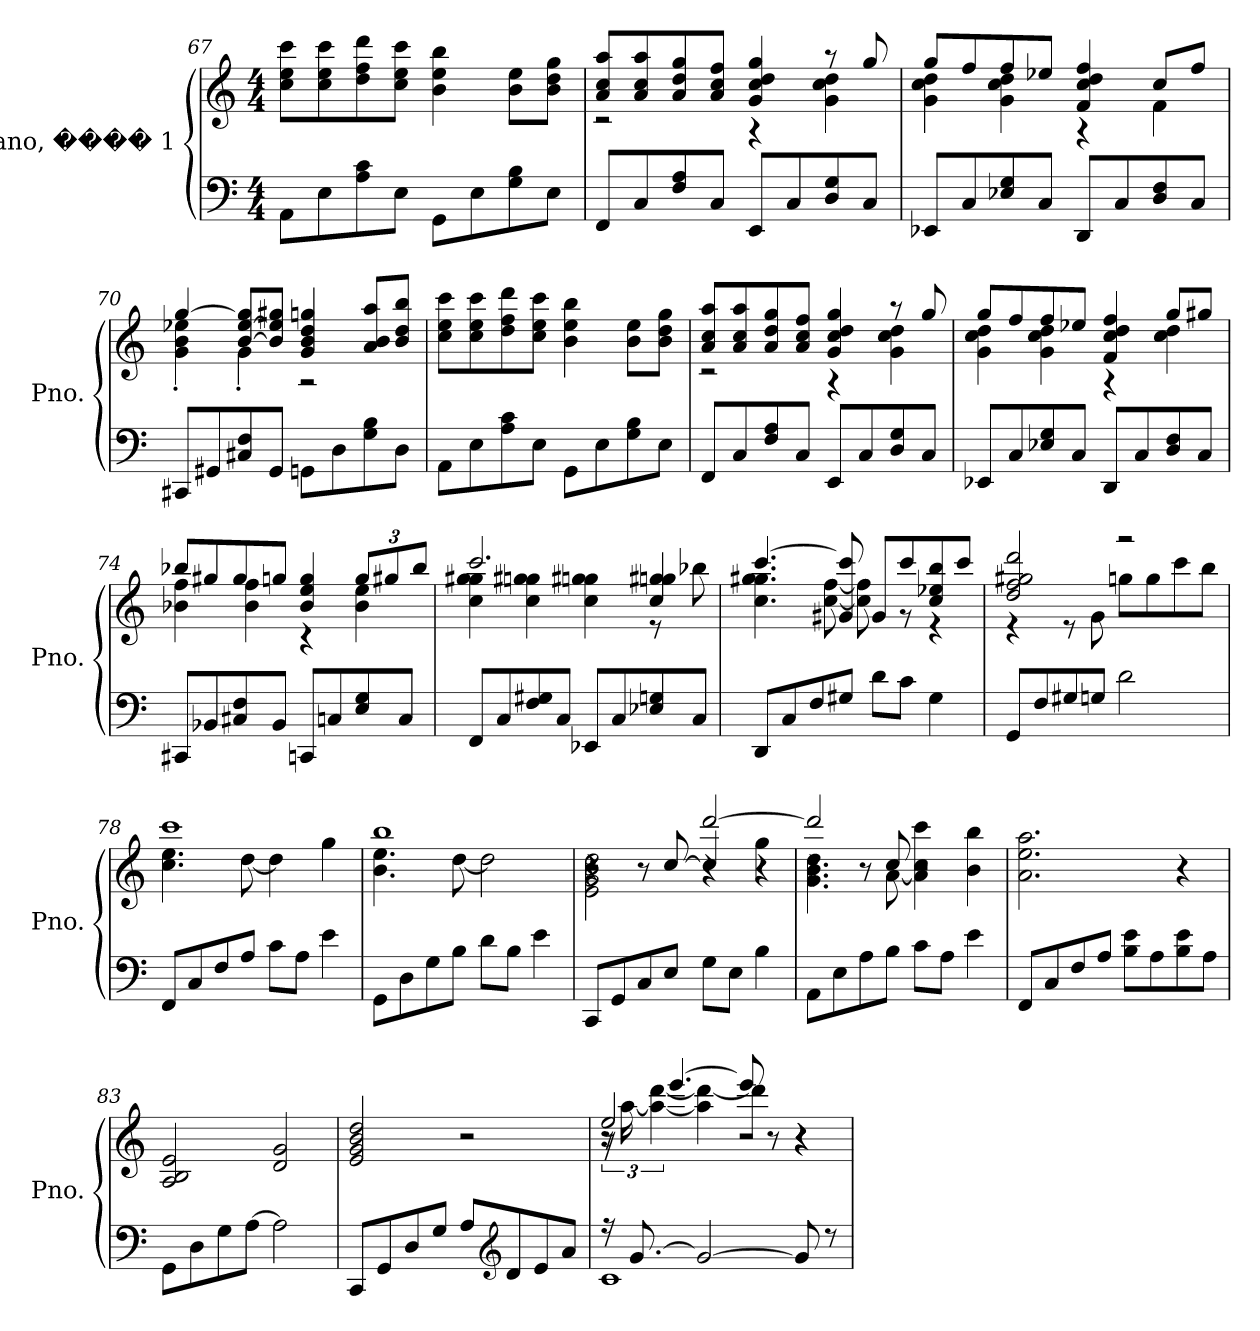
**kern	**kern
*part1	*part1
*staff2	*staff1
*I"Piano, ���� 1	*
*I'Pno.	*
!!LO:LB:g=z
*clefF4	*clefG2
*k[]	*k[]
*M4/4	*M4/4
=67	=67
8AA\L	8cc\ 8ee\ 8ccc\L
8E\	8cc\ 8ee\ 8ccc\
8A\ 8c\	8dd\ 8ff\ 8ddd\
8E\J	8cc\ 8ee\ 8ccc\J
8GG\L	4b\ 4ee\ 4bb\
8E\	.
8G\ 8B\	8b\ 8ee\L
8E\J	8b\ 8dd\ 8gg\J
=68	=68
*	*^
8FF/L	8a/ 8cc/ 8aa/L	2r
8C/	8a/ 8cc/ 8aa/	.
8F/ 8A/	8a/ 8dd/ 8gg/	.
8C/J	8a/ 8cc/ 8ff/J	.
8EE/L	4g/ 4cc/ 4dd/ 4gg/	4r
8C/	.	.
8D/ 8G/	8r	4g\ 4cc\ 4dd\
8C/J	8gg/	.
=69	=69	=69
8EE-X/L	8gg/L	4g\ 4cc\ 4dd\
8C/	8ff/	.
8E-X/ 8G/	8ff/	4g\ 4cc\ 4dd\
8C/J	8ee-X/J	.
8DD/L	4f/ 4cc/ 4dd/ 4ff/	4r
8C/	.	.
8D/ 8F/	8cc/L	4f\
8C/J	8ff/J	.
=70	=70	=70
8CC#X/L	[4gg/	4g\' 4b\' 4ee-X\'
8GG#X/	.	.
8C#X/ 8F/	[8b/ [8ee-/ 8gg/]L	4g'\
8GG#/J	8b/] 8ee-/] 8gg#X/J	.
8GGn\L	4g/ 4b/ 4dd/ 4ggn/	2r
8D\	.	.
8G\ 8B\	8a/ 8b/ 8aa/L	.
8D\J	8b/ 8dd/ 8bb/J	.
*	*v	*v
!!LO:LB:g=z
=71	=71
8AA\L	8cc\ 8ee\ 8ccc\L
8E\	8cc\ 8ee\ 8ccc\
8A\ 8c\	8dd\ 8ff\ 8ddd\
8E\J	8cc\ 8ee\ 8ccc\J
8GG\L	4b\ 4ee\ 4bb\
8E\	.
8G\ 8B\	8b\ 8ee\L
8E\J	8b\ 8dd\ 8gg\J
=72	=72
*	*^
8FF/L	8a/ 8cc/ 8aa/L	2r
8C/	8a/ 8cc/ 8aa/	.
8F/ 8A/	8a/ 8dd/ 8gg/	.
8C/J	8a/ 8cc/ 8ff/J	.
8EE/L	4g/ 4cc/ 4dd/ 4gg/	4r
8C/	.	.
8D/ 8G/	8r	4g\ 4cc\ 4dd\
8C/J	8gg/	.
=73	=73	=73
8EE-X/L	8gg/L	4g\ 4cc\ 4dd\
8C/	8ff/	.
8E-X/ 8G/	8ff/	4g\ 4cc\ 4dd\
8C/J	8ee-X/J	.
8DD/L	4f/ 4cc/ 4dd/ 4ff/	4r
8C/	.	.
8D/ 8F/	8gg/L	4cc\ 4dd\
8C/J	8gg#X/J	.
=74	=74	=74
8CC#X/L	8bb-X/L	4b-X\ 4ff\
8BB-X/	8gg#X/	.
8C#X/ 8F/	8gg#/	4b-\ 4ff\
8BB-/J	8ggn/J	.
8CCn/L	4b-/ 4ee/ 4gg/	4r
8Cn/	.	.
*	*Xbrackettup	*
8E/ 8G/	12gg/L	4b-\ 4ee\
.	12gg#X/	.
8C/J	.	.
.	12bb-/J	.
!!LO:LB:g=z	!!
=75	=75	=75
8FF/L	2.ccc/	4cc\ 4gg\ 4gg#X\
8C/	.	.
8F/ 8G#X/	.	4cc\ 4ggn\ 4gg#X\
8C/J	.	.
8EE-X/L	.	4cc\ 4ggn\ 4gg#X\
8C/	.	.
8E-X/ 8Gn/	4cc/ 4ggn/ 4gg#X/	8r
8C/J	.	8bb-X\
=76	=76	=76
8DD/L	[4.ccc/	4.cc\ 4.gg\ 4.gg#X\
8C/	.	.
8F/	.	.
8G#X/J	8g#X/ 8ccc/]	[8cc\ [8ff\
8d\L	8g#/L	8cc\] 8ff\]
8c\J	8ccc/	8r
4G#\	8cc/ 8ee-X/ 8bb/	4r
.	8ccc/J	.
=77	=77	=77
8GG/L	2dd/ 2ff/ 2gg#X/ 2ddd/	4r
8F/	.	.
8G#X/	.	8r
8Gn/J	.	8g\
2d\	2r	8ggn\L
.	.	8gg\
.	.	8ccc\
.	.	8bb\J
!!LO:LB:g=z	!!
=78	=78	=78
8FF/L	1ccc	4.cc\ 4.ee\
8C/	.	.
8F/	.	.
8A/J	.	[8dd\
8c\L	.	4dd\]
8A\J	.	.
4e\	.	4gg\
=79	=79	=79
8GG\L	1bb	4.b\ 4.ee\
8D\	.	.
8G\	.	.
8B\J	.	[8dd\
8d\L	.	2dd\]
8B\J	.	.
4e\	.	.
=80	=80	=80
*	*	*^
8CC/L	2r	2e\ 2g\ 2b\ 2dd\	4r
8GG/	.	.	.
8C/	.	.	8r
8E/J	.	.	[8cc/
8G\L	[2ddd/	4r	4cc/]
8E\J	.	.	.
4B\	.	4gg\	4r
=81	=81	=81	=81
8AA\L	2ddd/]	4.g\ 4.b\ 4.dd\	4r
8E\	.	.	.
8A\	.	.	8r
8B\J	.	[8a\	8cc/
8c\L	2r	4a\] 4cc\ 4ccc\	2r
8A\J	.	.	.
4e\	.	4b\ 4bb\	.
*	*v	*v	*v
=82	=82
8FF/L	2.a\ 2.ee\ 2.aa\
8C/	.
8F/	.
8A/J	.
8B\ 8e\L	.
8A\	.
8B\ 8e\	4r
8A\J	.
!!LO:LB:g=z
=83	=83
8GG\L	2A/ 2B/ 2e/
8D\	.
8G\	.
[8A\J	.
2A\]	2d/ 2g/
=84	=84
8CC/L	2e/ 2g/ 2b/ 2dd/
8GG/	.
8D/	.
8G/J	.
8A/L	2r
*clefG2	*
8d/	.
8e/	.
8a/J	.
=85	=85
*^	*^
*	*	*	*brackettup
*v	*v	*	*
*	*v	*v
*	*MM50
*^	*^
*	*	*	*^
16r	1c	8r	24r	2ee/
.	.	.	[24aa\	.
[8.g/	.	.	.	.
.	.	.	6aa\_ [6ddd\	.
.	.	[4.eee/	.	.
2g/_	.	.	4aa\] 4ddd\_	.
.	.	8eee/]	4ddd\]	2r
.	.	8r	.	.
8g/]	.	4r	4r	.
8r	.	.	.	.
*v	*v	*	*	*
*	*v	*v	*v
=	=
*-	*-
